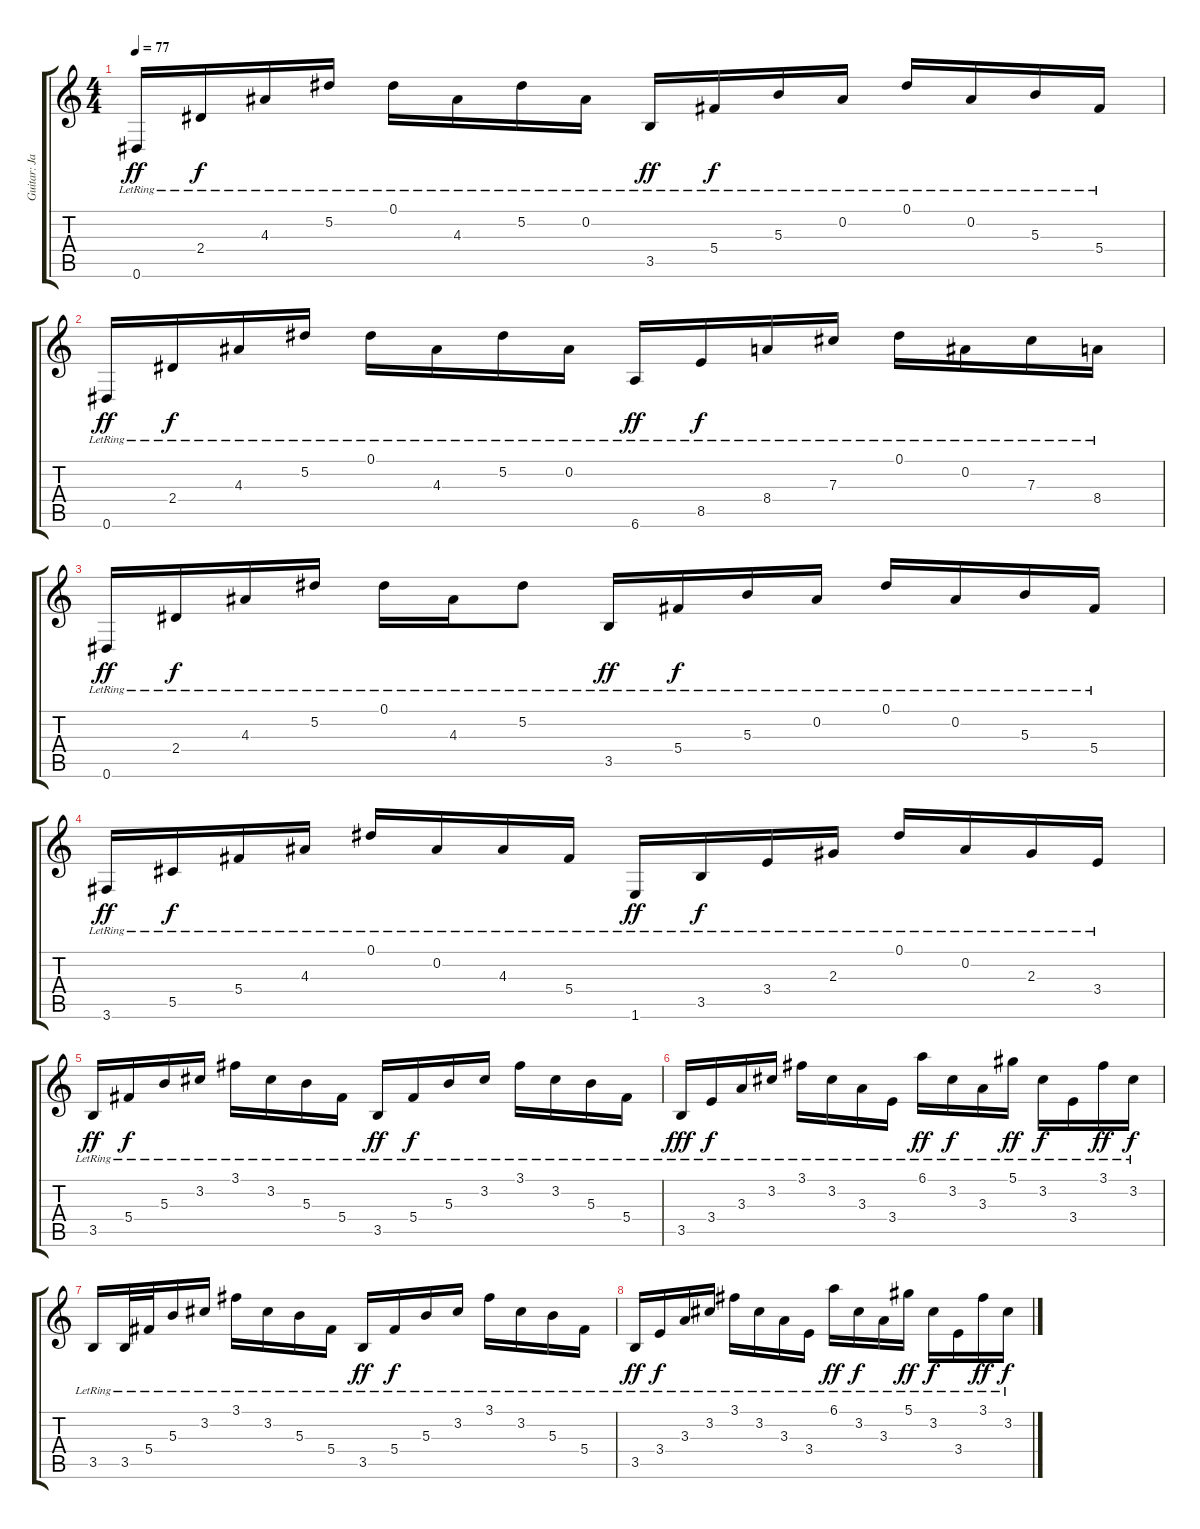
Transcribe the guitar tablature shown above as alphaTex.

\track ("Guitar: Jake" "Guitar: Ja") {instrument electricguitarclean}
\staff {score tabs}
\tuning (Eb4 Bb3 Gb3 Db3 Ab2 Eb2) {hide}
\ts (4 4)
\tempo 77
\clef g2
\ks c
0.6{lr}.16{dy ff} 2.4{lr}.16{dy f} 4.3{lr}.16 5.2{lr}.16 0.1{lr}.16 4.3{lr}.16 5.2{lr}.16 0.2{lr}.16 3.5{lr}.16{dy ff} 5.4{lr}.16{dy f} 5.3{lr}.16 0.2{lr}.16 0.1{lr}.16 0.2{lr}.16 5.3{lr}.16 5.4{lr}.16 |
0.6{lr}.16{dy ff} 2.4{lr}.16{dy f} 4.3{lr}.16 5.2{lr}.16 0.1{lr}.16 4.3{lr}.16 5.2{lr}.16 0.2{lr}.16 6.6{lr}.16{dy ff} 8.5{lr}.16{dy f} 8.4{lr}.16 7.3{lr}.16 0.1{lr}.16 0.2{lr}.16 7.3{lr}.16 8.4{lr}.16 |
0.6{lr}.16{dy ff} 2.4{lr}.16{dy f} 4.3{lr}.16 5.2{lr}.16 0.1{lr}.16 4.3{lr}.16 5.2{lr}.8 3.5{lr}.16{dy ff} 5.4{lr}.16{dy f} 5.3{lr}.16 0.2{lr}.16 0.1{lr}.16 0.2{lr}.16 5.3{lr}.16 5.4{lr}.16 |
3.6{lr}.16{dy ff} 5.5{lr}.16{dy f} 5.4{lr}.16 4.3{lr}.16 0.1{lr}.16 0.2{lr}.16 4.3{lr}.16 5.4{lr}.16 1.6{lr}.16{dy ff} 3.5{lr}.16{dy f} 3.4{lr}.16 2.3{lr}.16 0.1{lr}.16 0.2{lr}.16 2.3{lr}.16 3.4{lr}.16 |
3.5{lr}.16{dy ff} 5.4{lr}.16{dy f} 5.3{lr}.16 3.2{lr}.16 3.1{lr}.16 3.2{lr}.16 5.3{lr}.16 5.4{lr}.16 3.5{lr}.16{dy ff} 5.4{lr}.16{dy f} 5.3{lr}.16 3.2{lr}.16 3.1{lr}.16 3.2{lr}.16 5.3{lr}.16 5.4{lr}.16 |
3.5{lr}.16{dy fff} 3.4{lr}.16{dy f} 3.3{lr}.16 3.2{lr}.16 3.1{lr}.16 3.2{lr}.16 3.3{lr}.16 3.4{lr}.16 6.1{lr}.16{dy ff} 3.2{lr}.16{dy f} 3.3{lr}.16 5.1{lr}.16{dy ff} 3.2{lr}.16{dy f} 3.4{lr}.16 3.1{lr}.16{dy ff} 3.2{lr}.16{dy f} |
3.5{lr}.16 3.5{lr}.32 5.4{lr}.32 5.3{lr}.16 3.2{lr}.16 3.1{lr}.16 3.2{lr}.16 5.3{lr}.16 5.4{lr}.16 3.5{lr}.16{dy ff} 5.4{lr}.16{dy f} 5.3{lr}.16 3.2{lr}.16 3.1{lr}.16 3.2{lr}.16 5.3{lr}.16 5.4{lr}.16 |
3.5{lr}.16{dy ff} 3.4{lr}.16{dy f} 3.3{lr}.16 3.2{lr}.16 3.1{lr}.16 3.2{lr}.16 3.3{lr}.16 3.4{lr}.16 6.1{lr}.16{dy ff} 3.2{lr}.16{dy f} 3.3{lr}.16 5.1{lr}.16{dy ff} 3.2{lr}.16{dy f} 3.4{lr}.16 3.1{lr}.16{dy ff} 3.2{lr}.16{dy f}
